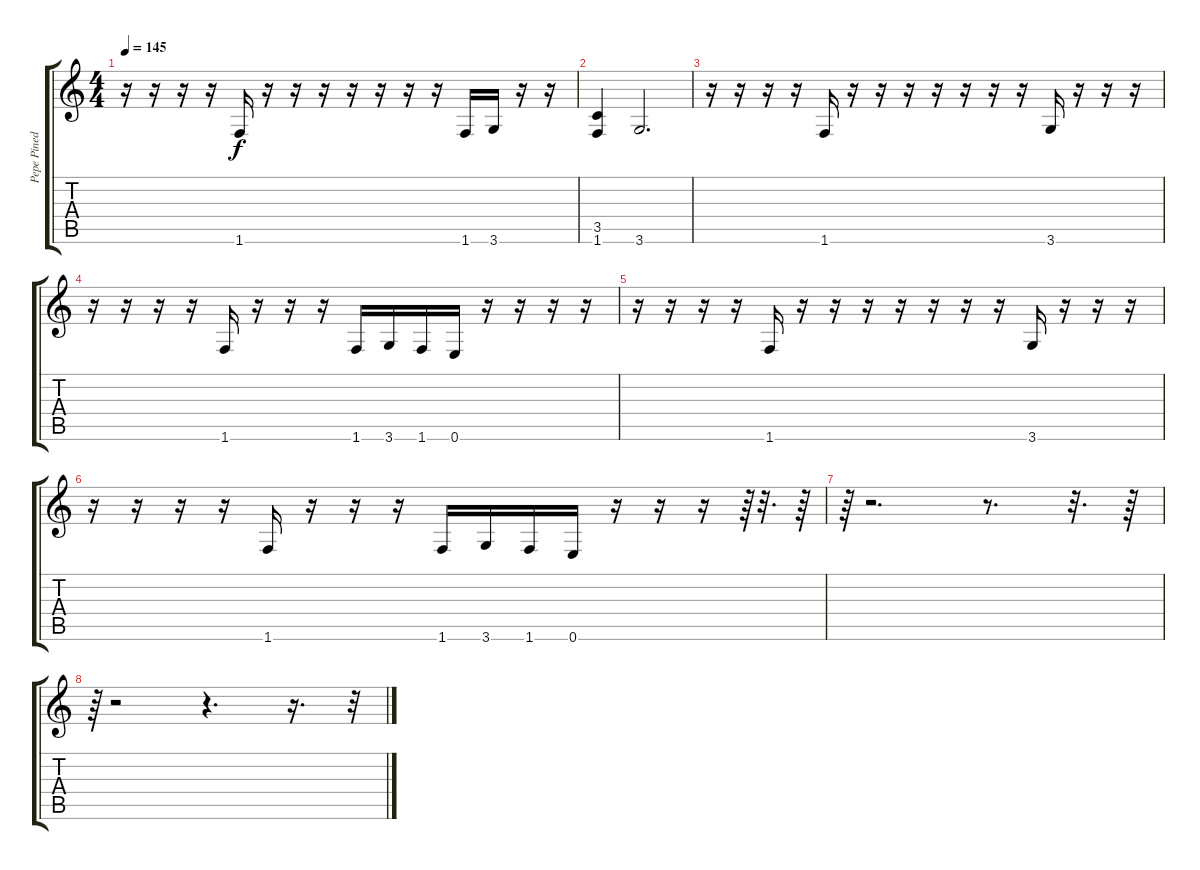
\track ("Pepe Pineda" "Pepe Pined") {instrument electricbasspick}
\staff {score tabs}
\tuning (E4 B3 G3 D3 A2 E2) {hide}
\ts (4 4)
\tempo 145
\clef g2
\ks c
r.16{dy f} r.16 r.16 r.16 1.6.16 r.16 r.16 r.16 r.16 r.16 r.16 r.16 1.6.16 3.6.16 r.16 r.16 |
(3.5 1.6).4 3.6.2{d} |
r.16 r.16 r.16 r.16 1.6.16 r.16 r.16 r.16 r.16 r.16 r.16 r.16 3.6.16 r.16 r.16 r.16 |
r.16 r.16 r.16 r.16 1.6.16 r.16 r.16 r.16 1.6.16 3.6.16 1.6.16 0.6.16 r.16 r.16 r.16 r.16 |
r.16 r.16 r.16 r.16 1.6.16 r.16 r.16 r.16 r.16 r.16 r.16 r.16 3.6.16 r.16 r.16 r.16 |
r.16 r.16 r.16 r.16 1.6.16 r.16 r.16 r.16 1.6.16 3.6.16 1.6.16 0.6.16 r.16 r.16 r.16 r.64{tu (3 2)} r.32{d} r.64 |
r.64{tu (3 2)} r.2{d} r.8{d} r.32{d} r.64 |
r.64{tu (3 2)} r.2 r.4{d} r.16{d} r.32{tu (3 2)}
